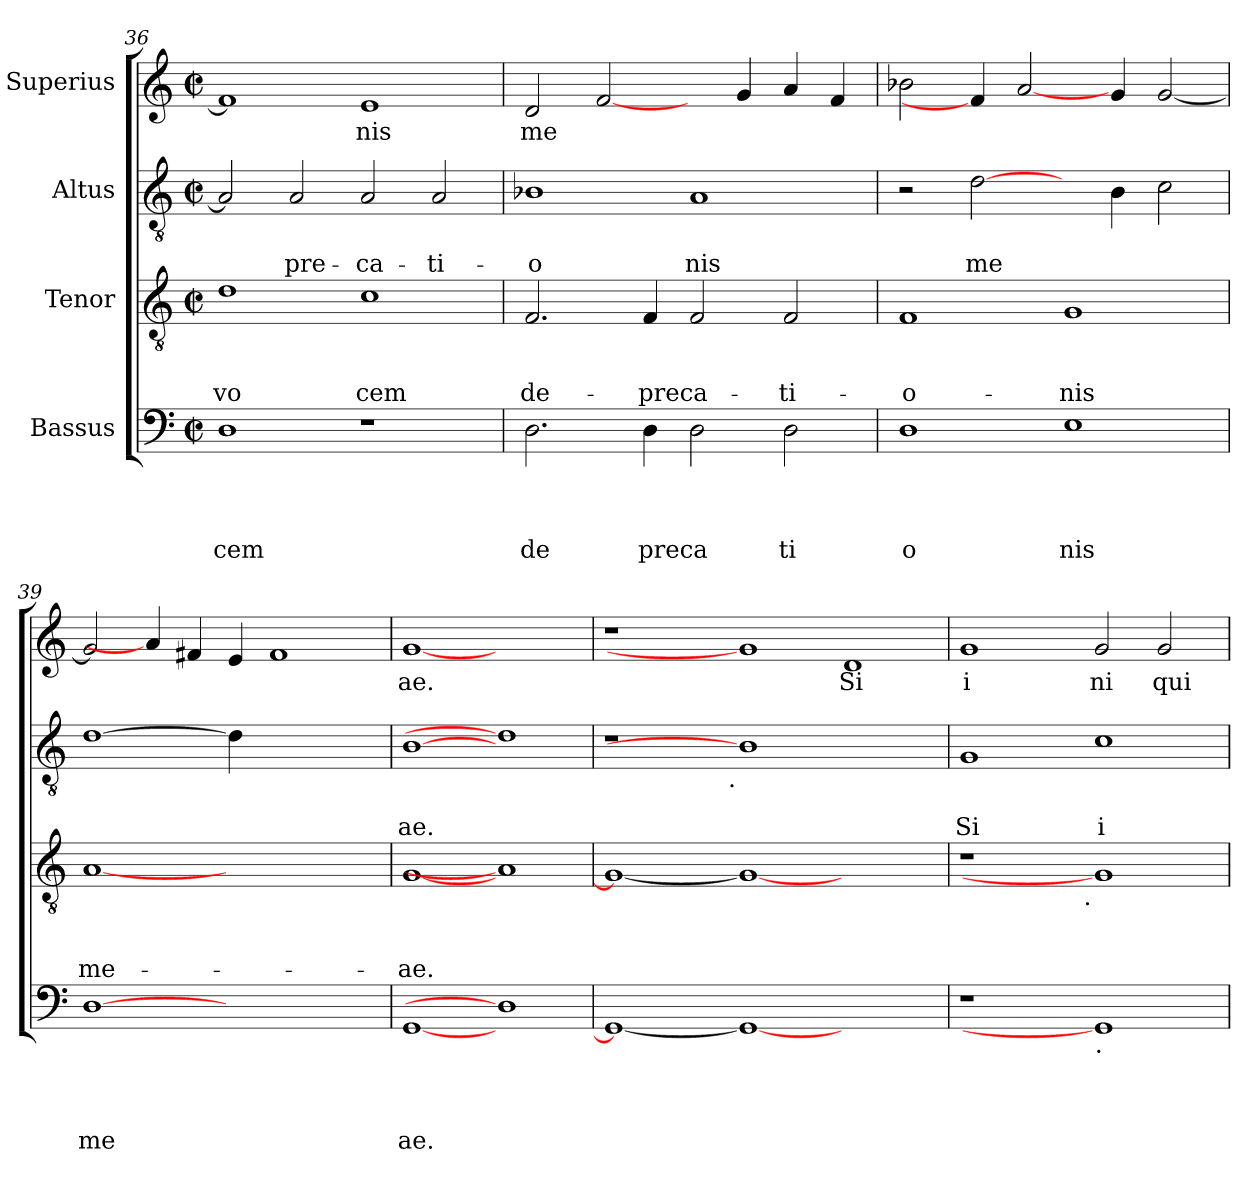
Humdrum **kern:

**kern	**text	**text	**text	**text	**kern	**text	**text	**text	**kern	**text	**text	**kern	**text
*part4	*part4	*part4	*part4	*part4	*part3	*part3	*part3	*part3	*part2	*part2	*part2	*part1	*part1
*staff4	*staff4	*staff4	*staff4	*staff4	*staff3	*staff3	*staff3	*staff3	*staff2	*staff2	*staff2	*staff1	*staff1
*I"Bassus	*	*	*	*	*I"Tenor	*	*	*	*I"Altus	*	*	*I"Superius	*
*clefF4	*	*	*	*	*clefGv2	*	*	*	*clefGv2	*	*	*clefG2	*
*k[]	*	*	*	*	*k[]	*	*	*	*k[]	*	*	*k[]	*
*C:	*	*	*	*	*C:	*	*	*	*C:	*	*	*C:	*
*M2/2	*	*	*	*	*M2/2	*	*	*	*M2/2	*	*	*M2/2	*
*met(c|)	*	*	*	*	*met(c|)	*	*	*	*met(c|)	*	*	*met(c|)	*
=36	=36	=36	=36	=36	=36	=36	=36	=36	=36	=36	=36	=36	=36
!	!	!	!	!LO:LY:b	!	!	!	!LO:LY:b	!	!	!	!	!
1D	.	.	.	-cem	1d	.	.	vo	2A/]	.	.	1f]	.
!	!	!	!	!	!	!	!	!	!	!	!LO:LY:b	!	!
.	.	.	.	.	.	.	.	.	2A/	.	-pre-	.	.
!	!	!	!	!	!	!	!	!LO:LY:b	!	!	!LO:LY:b	!	!LO:LY:b
1r	.	.	.	.	1c	.	.	cem	2A/	.	-ca-	1e	nis
!	!	!	!	!	!	!	!	!	!	!	!LO:LY:b	!	!
.	.	.	.	.	.	.	.	.	2A/	.	-ti-	.	.
!!LO:LB:g=z
=37	=37	=37	=37	=37	=37	=37	=37	=37	=37	=37	=37	=37	=37
!	!	!	!	!LO:LY:b	!	!	!	!LO:LY:b	!	!	!LO:LY:b	!	!LO:LY:b
2.D\	.	.	.	de	2.F/	.	.	de-	1B-	.	-o	2d/	me
.	.	.	.	.	.	.	.	.	.	.	.	[2f/	.
!	!	!	!	!LO:LY:b	!	!	!	!LO:LY:b	!	!	!	!	!
4D\	.	.	.	preca	4F/	.	.	-preca-	.	.	.	.	.
!	!	!	!	!	!	!	!	!	!	!	!LO:LY:b	!	!
2D\	.	.	.	.	2F/	.	.	.	1A	.	nis	4ryy	.
.	.	.	.	.	.	.	.	.	.	.	.	4g/	.
!	!	!	!	!LO:LY:b	!	!	!	!LO:LY:b	!	!	!	!	!
2D\	.	.	.	ti	2F/	.	.	-ti-	.	.	.	4a/	.
.	.	.	.	.	.	.	.	.	.	.	.	4f/	.
=38	=38	=38	=38	=38	=38	=38	=38	=38	=38	=38	=38	=38	=38
!	!	!	!	!LO:LY:b	!	!	!	!LO:LY:b	!	!	!	!	!
1D	.	.	.	o	1F	.	.	-o-	2r	.	.	2b-\	.
!	!	!	!	!	!	!	!	!	!	!	!LO:LY:b	!	!
.	.	.	.	.	.	.	.	.	[2d\	.	me	4f/]	.
.	.	.	.	.	.	.	.	.	.	.	.	[2a/	.
!	!	!	!	!LO:LY:b	!	!	!	!LO:LY:b	!	!	!	!	!
1E	.	.	.	nis	1G	.	.	-nis	4ryy	.	.	.	.
.	.	.	.	.	.	.	.	.	4B\	.	.	4g/	.
.	.	.	.	.	.	.	.	.	2c\	.	.	[<2g/	.
=39	=39	=39	=39	=39	=39	=39	=39	=39	=39	=39	=39	=39	=39
!	!	!	!	!LO:LY:b	!	!	!	!LO:LY:b	!	!	!	!	!
[1D	.	.	.	me	[1A	.	.	me-	[1d	.	.	2g/]	.
.	.	.	.	.	.	.	.	.	.	.	.	4a/]	.
.	.	.	.	.	.	.	.	.	.	.	.	4f#/	.
1ryy	.	.	.	.	1ryy	.	.	.	4d\]	.	.	4e/	.
.	.	.	.	.	.	.	.	.	1ryy	.	.	1f#	.
4ryy	.	.	.	.	4ryy	.	.	.	.	.	.	.	.
=40	=40	=40	=40	=40	=40	=40	=40	=40	=40	=40	=40	=40	=40
!	!	!	!	!LO:LY:b	!	!	!	!LO:LY:b	!	!	!LO:LY:b	!	!LO:LY:b
[<1GG	.	.	.	ae.	[<1G	.	.	-ae.	[1B	.	ae.	[1g	ae.
1D]	.	.	.	.	1A]	.	.	.	1d]	.	.	1ryy	.
=41	=41	=41	=41	=41	=41	=41	=41	=41	=41	=41	=41	=41	=41
*	*	*	*	*	*	*	*	*	*^	*	*	*	*
1GG_	.	.	.	.	1G_	.	.	.	1r	2ryy	.	.	1r	.
.	.	.	.	.	.	.	.	.	.	4...ryy	.	.	.	.
!	!	!	!	!	!	!	!	!	!	!LO:TX:b:t=.	!	!	!	!
.	.	.	.	.	.	.	.	.	.	1ryy	.	.	.	.
1GG_	.	.	.	.	1G_	.	.	.	1B]	.	.	.	1g]	.
.	.	.	.	.	.	.	.	.	.	1ryy	.	.	.	.
!	!	!	!	!	!	!	!	!	!	!	!	!	!	!LO:LY:b
1ryy	.	.	.	.	1ryy	.	.	.	1ryy	.	.	.	1d	Si
.	.	.	.	.	.	.	.	.	.	32ryy	.	.	.	.
=42	=42	=42	=42	=42	=42	=42	=42	=42	=42	=42	=42	=42	=42	=42
!	!	!	!	!	!	!	!	!	!	!	!	!LO:LY:b	!	!LO:LY:b
*	*	*	*	*	*^	*	*	*	*v	*v	*	*	*	*
1r	.	.	.	.	1r	2ryy	.	.	.	1G	.	Si	1g	i
.	.	.	.	.	.	4...ryy	.	.	.	.	.	.	.	.
!	!	!	!	!	!	!LO:TX:b:t=.	!	!	!	!	!	!	!	!
.	.	.	.	.	.	1ryy	.	.	.	.	.	.	.	.
!LO:TX:b:t=.	!	!	!	!	!	!	!	!	!	!	!	!	!	!
!	!	!	!	!	!	!	!	!	!	!	!	!LO:LY:b	!	!LO:LY:b
1GG]	.	.	.	.	1G]	.	.	.	.	1c	.	i	2g/	ni
!	!	!	!	!	!	!	!	!	!	!	!	!	!	!LO:LY:b
.	.	.	.	.	.	.	.	.	.	.	.	.	2g/	qui
.	.	.	.	.	.	32ryy	.	.	.	.	.	.	.	.
*	*	*	*	*	*v	*v	*	*	*	*	*	*	*	*
=	=	=	=	=	=	=	=	=	=	=	=	=	=
*-	*-	*-	*-	*-	*-	*-	*-	*-	*-	*-	*-	*-	*-
